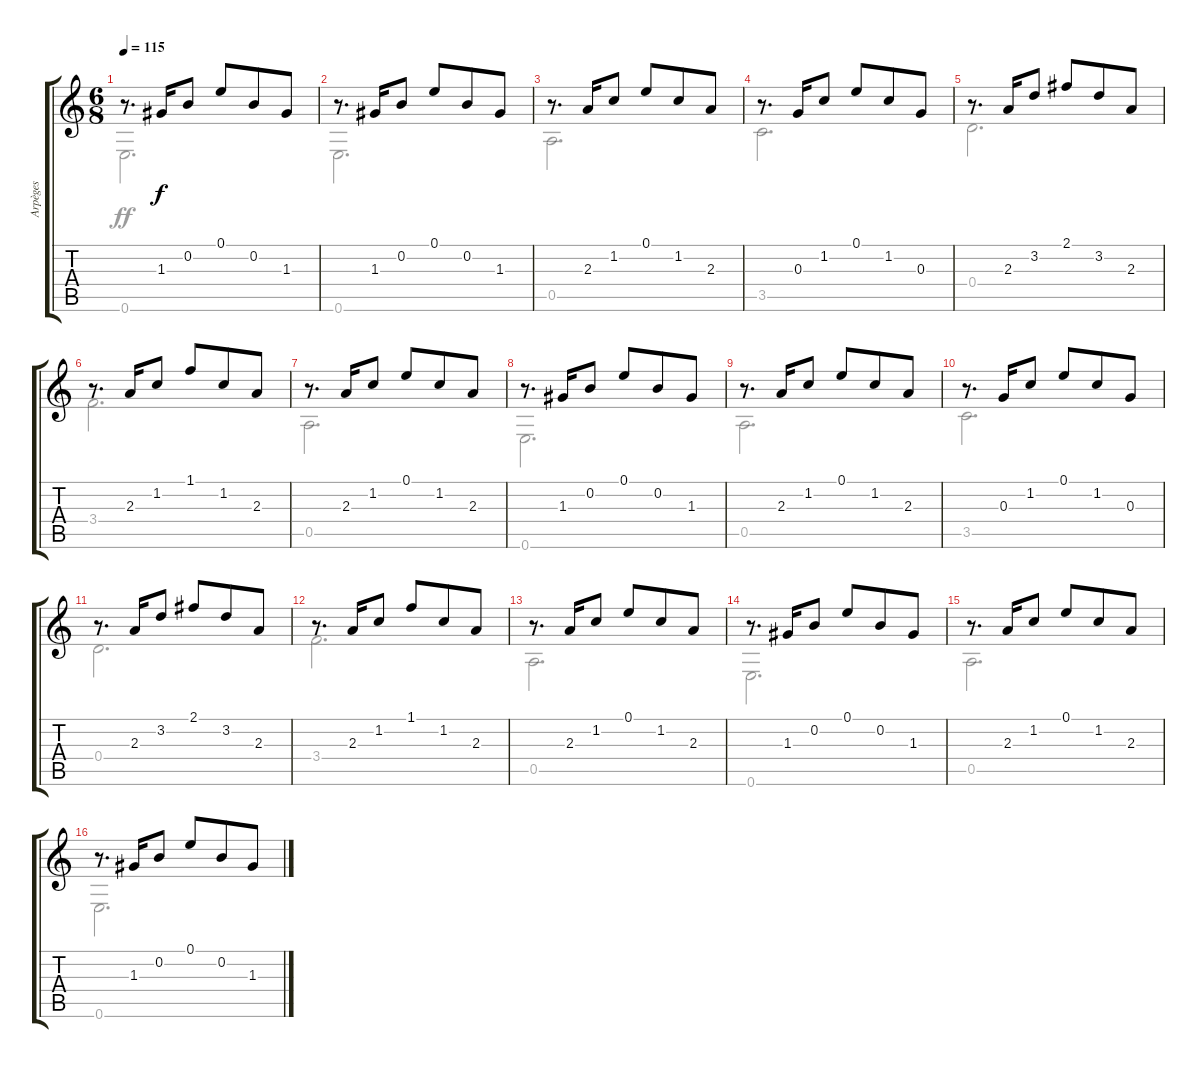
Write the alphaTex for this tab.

\track ("Arpèges" "Arpèges") {instrument electricguitarjazz}
\staff {score tabs}
\tuning (E4 B3 G3 D3 A2 E2) {hide}
\voice
\ts (6 8)
\tempo 115
\clef g2
\ks c
r.8{d dy f} 1.3.16 0.2.8 0.1.8 0.2.8 1.3.8 |
r.8{d} 1.3.16 0.2.8 0.1.8 0.2.8 1.3.8 |
r.8{d} 2.3.16 1.2.8 0.1.8 1.2.8 2.3.8 |
r.8{d} 0.3.16 1.2.8 0.1.8 1.2.8 0.3.8 |
r.8{d} 2.3.16 3.2.8 2.1.8 3.2.8 2.3.8 |
r.8{d} 2.3.16 1.2.8 1.1.8 1.2.8 2.3.8 |
r.8{d} 2.3.16 1.2.8 0.1.8 1.2.8 2.3.8 |
r.8{d} 1.3.16 0.2.8 0.1.8 0.2.8 1.3.8 |
r.8{d} 2.3.16 1.2.8 0.1.8 1.2.8 2.3.8 |
r.8{d} 0.3.16 1.2.8 0.1.8 1.2.8 0.3.8 |
r.8{d} 2.3.16 3.2.8 2.1.8 3.2.8 2.3.8 |
r.8{d} 2.3.16 1.2.8 1.1.8 1.2.8 2.3.8 |
r.8{d} 2.3.16 1.2.8 0.1.8 1.2.8 2.3.8 |
r.8{d} 1.3.16 0.2.8 0.1.8 0.2.8 1.3.8 |
r.8{d} 2.3.16 1.2.8 0.1.8 1.2.8 2.3.8 |
r.8{d} 1.3.16 0.2.8 0.1.8 0.2.8 1.3.8
\voice
\clef g2
\ottava regular
\simile none
\ks c
0.6.2{d dy ff} |
0.6.2{d} |
0.5.2{d} |
3.5.2{d} |
0.4.2{d} |
3.4.2{d} |
0.5.2{d} |
0.6.2{d} |
0.5.2{d} |
3.5.2{d} |
0.4.2{d} |
3.4.2{d} |
0.5.2{d} |
0.6.2{d} |
0.5.2{d} |
0.6.2{d}
